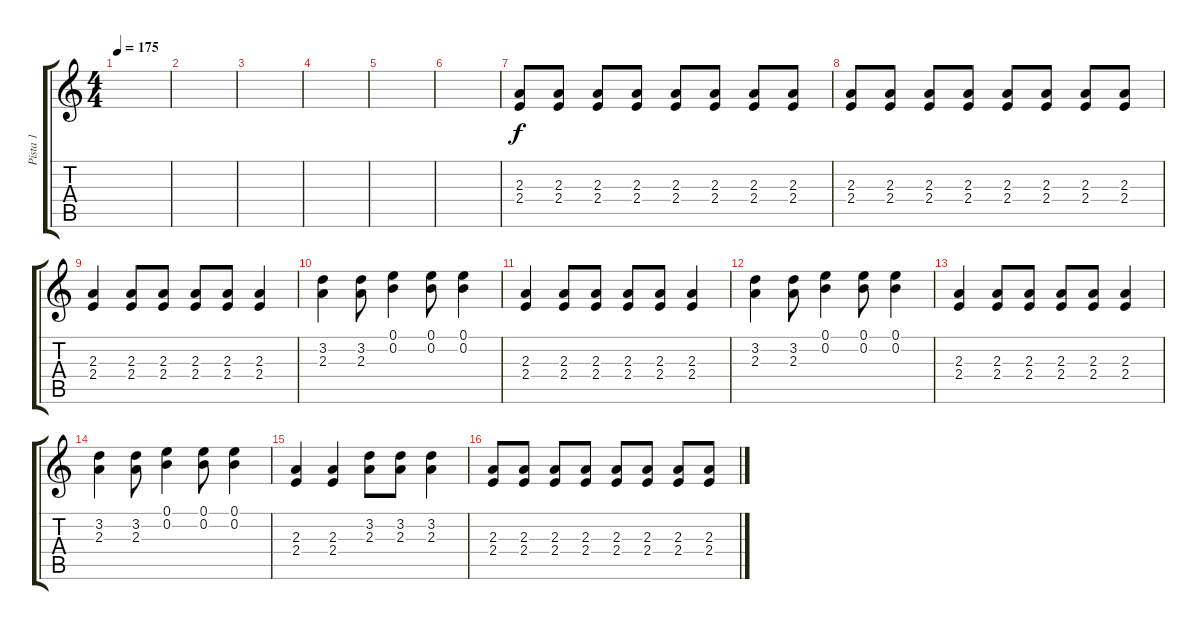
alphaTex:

\track ("Pista 1" "Pista 1") {instrument distortionguitar}
\staff {score tabs}
\tuning (E4 B3 G3 D3 A2 E2) {hide}
\ts (4 4)
\tempo 175
\clef g2
\ks c
|
|
|
|
|
|
(2.3 2.4).8 (2.3 2.4).8 (2.3 2.4).8 (2.3 2.4).8 (2.3 2.4).8 (2.3 2.4).8 (2.3 2.4).8 (2.3 2.4).8 |
(2.3 2.4).8 (2.3 2.4).8 (2.3 2.4).8 (2.3 2.4).8 (2.3 2.4).8 (2.3 2.4).8 (2.3 2.4).8 (2.3 2.4).8 |
(2.3 2.4).4 (2.3 2.4).8 (2.3 2.4).8 (2.3 2.4).8 (2.3 2.4).8 (2.3 2.4).4 |
(3.2 2.3).4 (3.2 2.3).8 (0.1 0.2).4 (0.1 0.2).8 (0.1 0.2).4 |
(2.3 2.4).4 (2.3 2.4).8 (2.3 2.4).8 (2.3 2.4).8 (2.3 2.4).8 (2.3 2.4).4 |
(3.2 2.3).4 (3.2 2.3).8 (0.1 0.2).4 (0.1 0.2).8 (0.1 0.2).4 |
(2.3 2.4).4 (2.3 2.4).8 (2.3 2.4).8 (2.3 2.4).8 (2.3 2.4).8 (2.3 2.4).4 |
(3.2 2.3).4 (3.2 2.3).8 (0.1 0.2).4 (0.1 0.2).8 (0.1 0.2).4 |
(2.3 2.4).4 (2.3 2.4).4 (3.2 2.3).8 (3.2 2.3).8 (3.2 2.3).4 |
(2.3 2.4).8 (2.3 2.4).8 (2.3 2.4).8 (2.3 2.4).8 (2.3 2.4).8 (2.3 2.4).8 (2.3 2.4).8 (2.3 2.4).8
